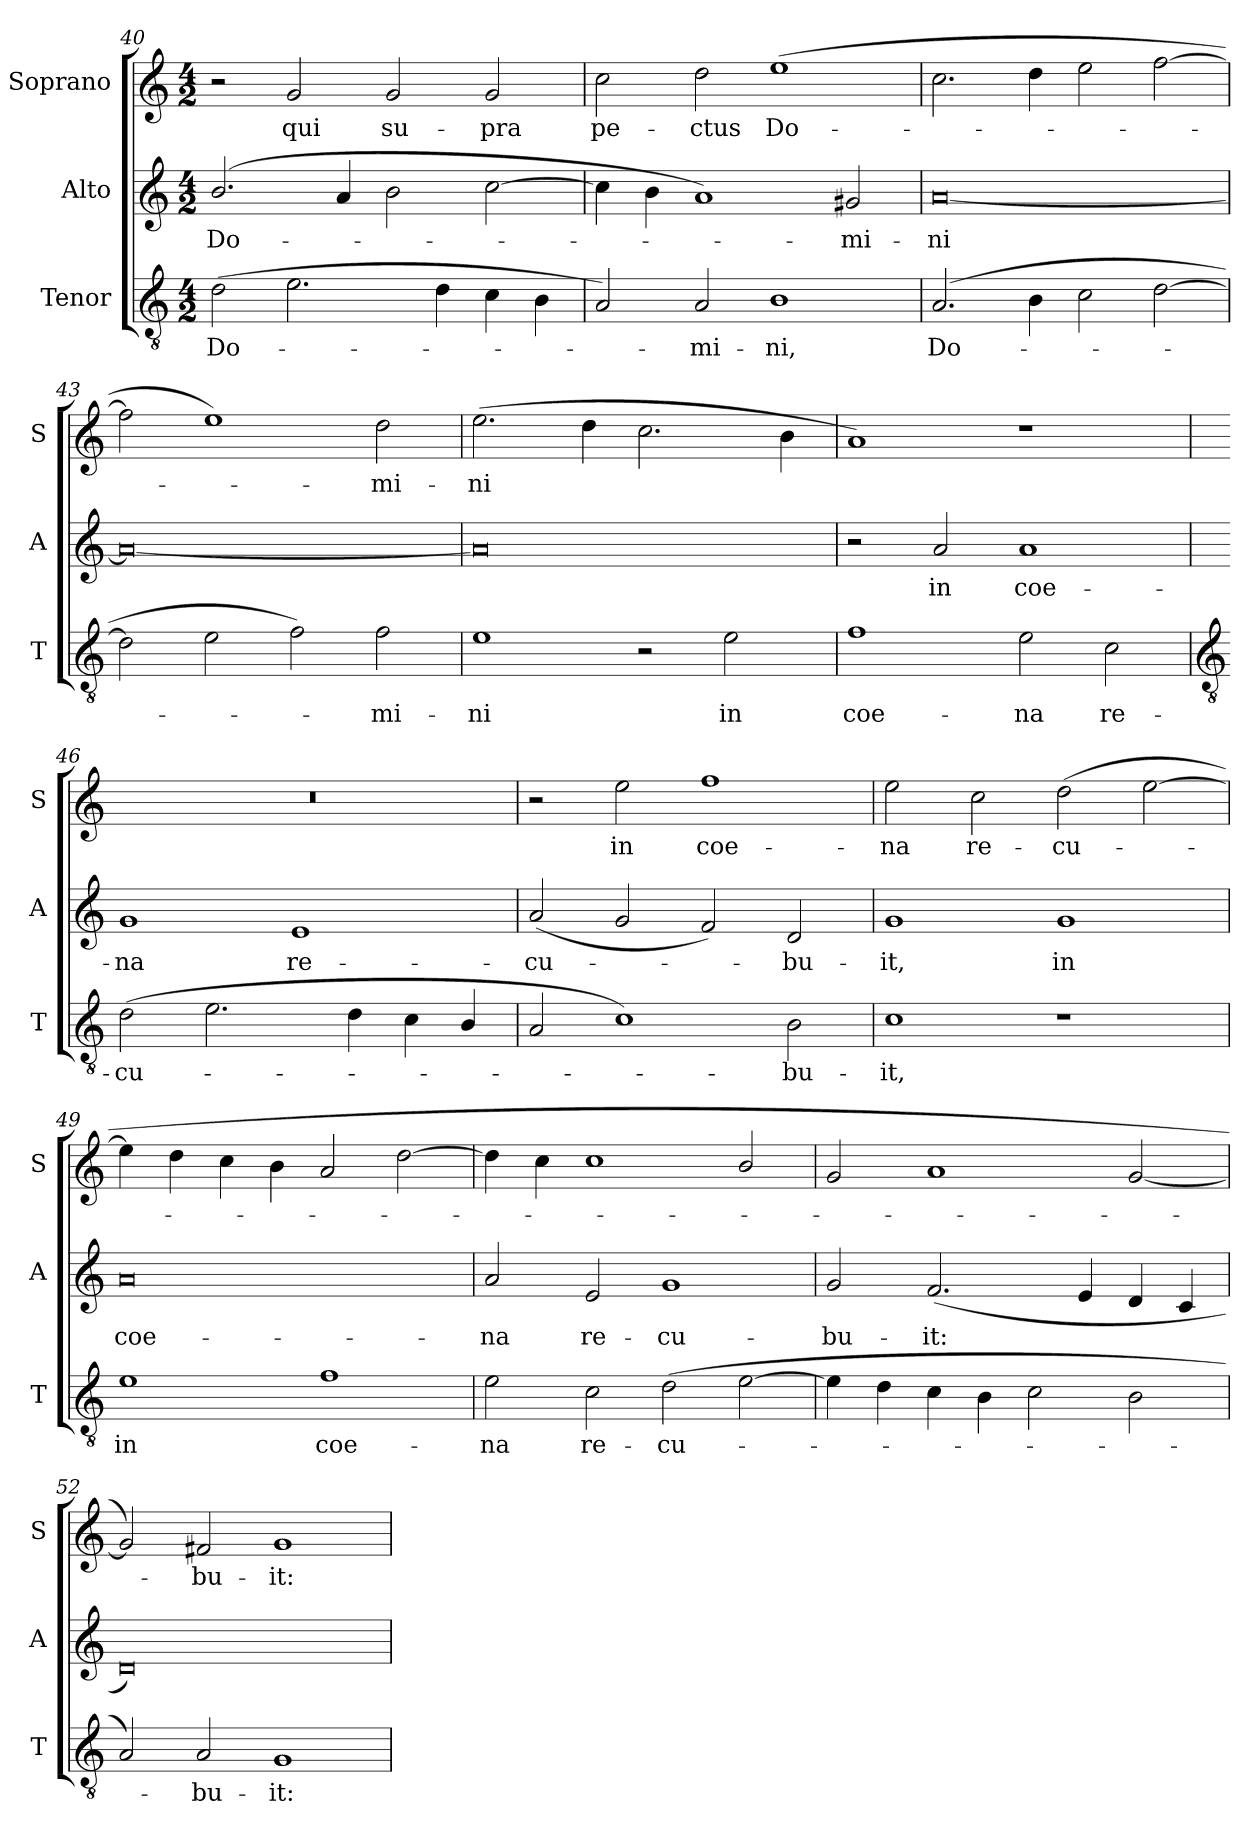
**kern	**text	**kern	**text	**kern	**text
*part3	*part3	*part2	*part2	*part1	*part1
*staff3	*staff3	*staff2	*staff2	*staff1	*staff1
*I"Tenor	*	*I"Alto	*	*I"Soprano	*
*I'T	*	*I'A	*	*I'S	*
!!LO:LB:g=z
*clefGv2	*	*clefG2	*	*clefG2	*
*k[]	*	*k[]	*	*k[]	*
*C:	*	*C:	*	*C:	*
*M4/2	*	*M4/2	*	*M4/2	*
=40	=40	=40	=40	=40	=40
!	!LO:LY:b	!	!LO:LY:b	!	!
(>2d	Do-	(>2.b/	Do-	2r	.
!	!	!	!	!	!LO:LY:b
2.e	.	.	.	2g	qui
.	.	4a	.	.	.
!	!	!	!	!	!LO:LY:b
.	.	2b	.	2g	su-
4d	.	.	.	.	.
!	!	!	!	!	!LO:LY:b
4c	.	[2cc	.	2g	-pra
4B	.	.	.	.	.
=41	=41	=41	=41	=41	=41
!	!	!	!	!	!LO:LY:b
2A)	.	4cc]	.	2cc	pe-
.	.	4b	.	.	.
!	!LO:LY:b	!	!	!	!LO:LY:b
2A	mi-	1a)	.	2dd	-ctus
!	!LO:LY:b	!	!	!	!LO:LY:b
1B/	-ni,	.	.	(>1ee	Do-
!	!	!	!LO:LY:b	!	!
.	.	2g#X	mi-	.	.
=42	=42	=42	=42	=42	=42
!	!LO:LY:b	!	!LO:LY:b	!	!
(>2.A	Do-	[0a	-ni	2.cc	.
4B	.	.	.	4dd	.
2c	.	.	.	2ee	.
[2d	.	.	.	[2ff	.
=43	=43	=43	=43	=43	=43
2d]	.	0a_	.	2ff]	.
2e	.	.	.	1ee)	.
2f)	.	.	.	.	.
!	!LO:LY:b	!	!	!	!LO:LY:b
2f	mi-	.	.	2dd	mi-
=44	=44	=44	=44	=44	=44
!	!LO:LY:b	!	!	!	!LO:LY:b
1e	-ni	0a]	.	(>2.ee	-ni
.	.	.	.	4dd	.
2r	.	.	.	2.cc	.
!	!LO:LY:b	!	!	!	!
2e	in	.	.	.	.
.	.	.	.	4b	.
=45	=45	=45	=45	=45	=45
!	!LO:LY:b	!	!	!	!
1f	coe-	2r	.	1a)	.
!	!	!	!LO:LY:b	!	!
.	.	2a	in	.	.
!	!LO:LY:b	!	!LO:LY:b	!	!
2e	-na	1a	coe-	1r	.
!	!LO:LY:b	!	!	!	!
2c	re-	.	.	.	.
!!LO:LB:g=z
=46	=46	=46	=46	=46	=46
*clefGv2	*	*	*	*	*
!	!LO:LY:b	!	!LO:LY:b	!	!
(>2d	-cu-	1g	-na	0r	.
2.e	.	.	.	.	.
!	!	!	!LO:LY:b	!	!
.	.	1e	re-	.	.
4d	.	.	.	.	.
4c	.	.	.	.	.
4B/	.	.	.	.	.
=47	=47	=47	=47	=47	=47
!	!	!	!LO:LY:b	!	!
2A	.	(<2a	-cu-	2r	.
!	!	!	!	!	!LO:LY:b
1c/)	.	2g	.	2ee	in
!	!	!	!	!	!LO:LY:b
.	.	2f)	.	1ff	coe-
!	!LO:LY:b	!	!LO:LY:b	!	!
2B	bu-	2d	bu-	.	.
=48	=48	=48	=48	=48	=48
!	!LO:LY:b	!	!LO:LY:b	!	!LO:LY:b
1c	-it,	1g	-it,	2ee	-na
!	!	!	!	!	!LO:LY:b
.	.	.	.	2cc	re-
!	!	!	!LO:LY:b	!	!LO:LY:b
1r	.	1g	in	(>2dd	-cu-
.	.	.	.	[2ee	.
=49	=49	=49	=49	=49	=49
!	!LO:LY:b	!	!LO:LY:b	!	!
1e	in	0a	coe-	4ee]	.
.	.	.	.	4dd	.
.	.	.	.	4cc	.
.	.	.	.	4b	.
!	!LO:LY:b	!	!	!	!
1f	coe-	.	.	2a	.
.	.	.	.	[2dd	.
=50	=50	=50	=50	=50	=50
!	!LO:LY:b	!	!LO:LY:b	!	!
2e	-na	2a	-na	4dd]	.
.	.	.	.	4cc	.
!	!LO:LY:b	!	!LO:LY:b	!	!
2c	re-	2e	re-	1cc	.
!	!LO:LY:b	!	!LO:LY:b	!	!
(>2d	-cu-	1g	-cu-	.	.
[2e	.	.	.	2b/	.
=51	=51	=51	=51	=51	=51
!	!	!	!LO:LY:b	!	!
4e]	.	2g	-bu-	2g	.
4d	.	.	.	.	.
!	!	!	!LO:LY:b	!	!
4c	.	(<2.f	-it:	1a	.
4B	.	.	.	.	.
2c	.	.	.	.	.
.	.	4e	.	.	.
2B	.	4d	.	[2g	.
.	.	4c	.	.	.
=52	=52	=52	=52	=52	=52
2A)	.	0d)	.	2g])	.
!	!LO:LY:b	!	!	!	!LO:LY:b
2A	bu-	.	.	2f#X	bu-
!	!LO:LY:b	!	!	!	!LO:LY:b
1G	-it:	.	.	1g	-it:
=	=	=	=	=	=
*-	*-	*-	*-	*-	*-
